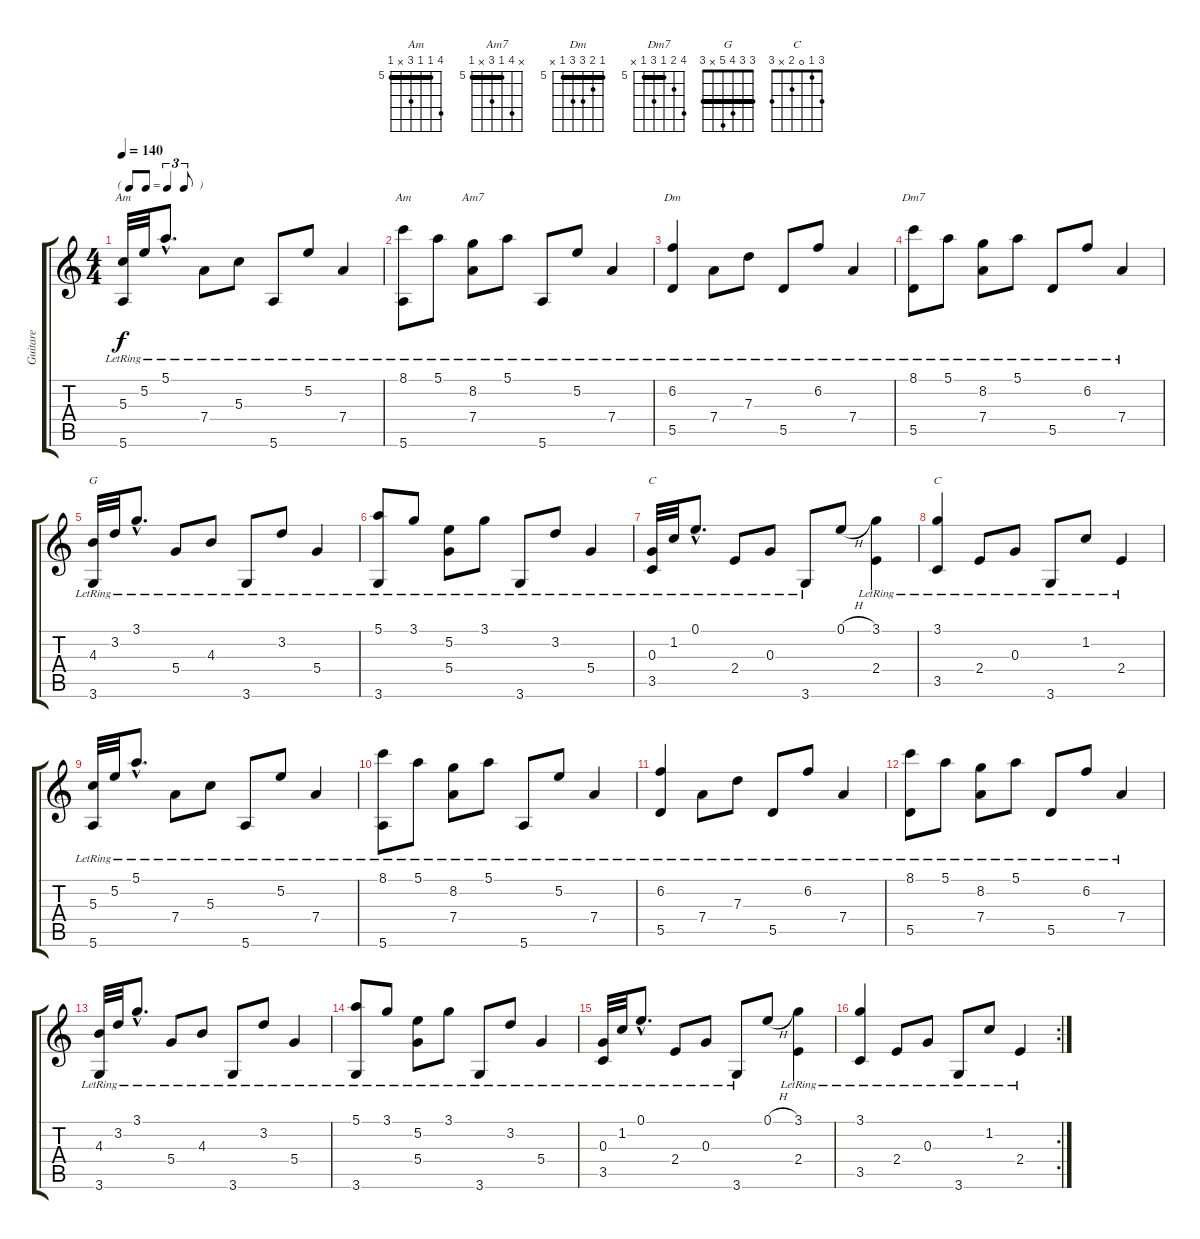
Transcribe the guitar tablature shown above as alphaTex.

\track ("Guitare" "Guitare") {instrument acousticguitarnylon}
\staff {score tabs}
\tuning (E4 B3 G3 D3 A2 E2) {hide}
\chord ("Am" 5 5 5 7 x 5) {firstfret 5 barre 5}
\chord ("Am" 8 5 5 7 x 5) {firstfret 5 barre 5}
\chord ("Am7" x 8 5 7 x 5) {firstfret 5 barre 5}
\chord ("Dm" 5 6 7 7 5 x) {firstfret 5 barre 5}
\chord ("Dm7" 8 6 5 7 5 x) {firstfret 5 barre 5}
\chord ("G" 3 3 4 5 x 3) {barre 3}
\chord ("C" 0 1 0 2 3 x)
\chord ("C" 3 1 0 2 x 3)
\ts (4 4)
\tf triplet8th
\tempo 140
\clef g2
\ks c
(5.3{lr} 5.6{lr}).32{ch "Am" dy f} 5.2{lr}.32 5.1{hac lr}.8{d} 7.4{lr}.8 5.3{lr}.8 5.6{lr}.8 5.2{lr}.8 7.4{lr}.4 |
(8.1{lr} 5.6{lr}).8{ch "Am"} 5.1{lr}.8 (8.2{lr} 7.4{lr}).8{ch "Am7"} 5.1{lr}.8 5.6{lr}.8 5.2{lr}.8 7.4{lr}.4 |
(6.2{lr} 5.5{lr}).4{ch "Dm"} 7.4{lr}.8 7.3{lr}.8 5.5{lr}.8 6.2{lr}.8 7.4{lr}.4 |
(8.1{lr} 5.5{lr}).8{ch "Dm7"} 5.1{lr}.8 (8.2{lr} 7.4{lr}).8 5.1{lr}.8 5.5{lr}.8 6.2{lr}.8 7.4{lr}.4 |
(4.3{lr} 3.6{lr}).32{ch "G"} 3.2{lr}.32 3.1{hac lr}.8{d} 5.4{lr}.8 4.3{lr}.8 3.6{lr}.8 3.2{lr}.8 5.4{lr}.4 |
(5.1{lr} 3.6{lr}).8 3.1{lr}.8 (5.2{lr} 5.4{lr}).8 3.1{lr}.8 3.6{lr}.8 3.2{lr}.8 5.4{lr}.4 |
(0.3{lr} 3.5{lr}).32{ch "C"} 1.2{lr}.32 0.1{hac lr}.8{d} 2.4{lr}.8 0.3{lr}.8 3.6{lr}.8 0.1{h}.8 (3.1{lr} 2.4{lr}).4 |
(3.1{lr} 3.5{lr}).4{ch "C"} 2.4{lr}.8 0.3{lr}.8 3.6{lr}.8 1.2{lr}.8 2.4{lr}.4 |
(5.3{lr} 5.6{lr}).32 5.2{lr}.32 5.1{hac lr}.8{d} 7.4{lr}.8 5.3{lr}.8 5.6{lr}.8 5.2{lr}.8 7.4{lr}.4 |
(8.1{lr} 5.6{lr}).8 5.1{lr}.8 (8.2{lr} 7.4{lr}).8 5.1{lr}.8 5.6{lr}.8 5.2{lr}.8 7.4{lr}.4 |
(6.2{lr} 5.5{lr}).4 7.4{lr}.8 7.3{lr}.8 5.5{lr}.8 6.2{lr}.8 7.4{lr}.4 |
(8.1{lr} 5.5{lr}).8 5.1{lr}.8 (8.2{lr} 7.4{lr}).8 5.1{lr}.8 5.5{lr}.8 6.2{lr}.8 7.4{lr}.4 |
(4.3{lr} 3.6{lr}).32 3.2{lr}.32 3.1{hac lr}.8{d} 5.4{lr}.8 4.3{lr}.8 3.6{lr}.8 3.2{lr}.8 5.4{lr}.4 |
(5.1{lr} 3.6{lr}).8 3.1{lr}.8 (5.2{lr} 5.4{lr}).8 3.1{lr}.8 3.6{lr}.8 3.2{lr}.8 5.4{lr}.4 |
(0.3{lr} 3.5{lr}).32 1.2{lr}.32 0.1{hac lr}.8{d} 2.4{lr}.8 0.3{lr}.8 3.6{lr}.8 0.1{h}.8 (3.1{lr} 2.4{lr}).4 |
\rc 2
(3.1{lr} 3.5{lr}).4 2.4{lr}.8 0.3{lr}.8 3.6{lr}.8 1.2{lr}.8 2.4{lr}.4
